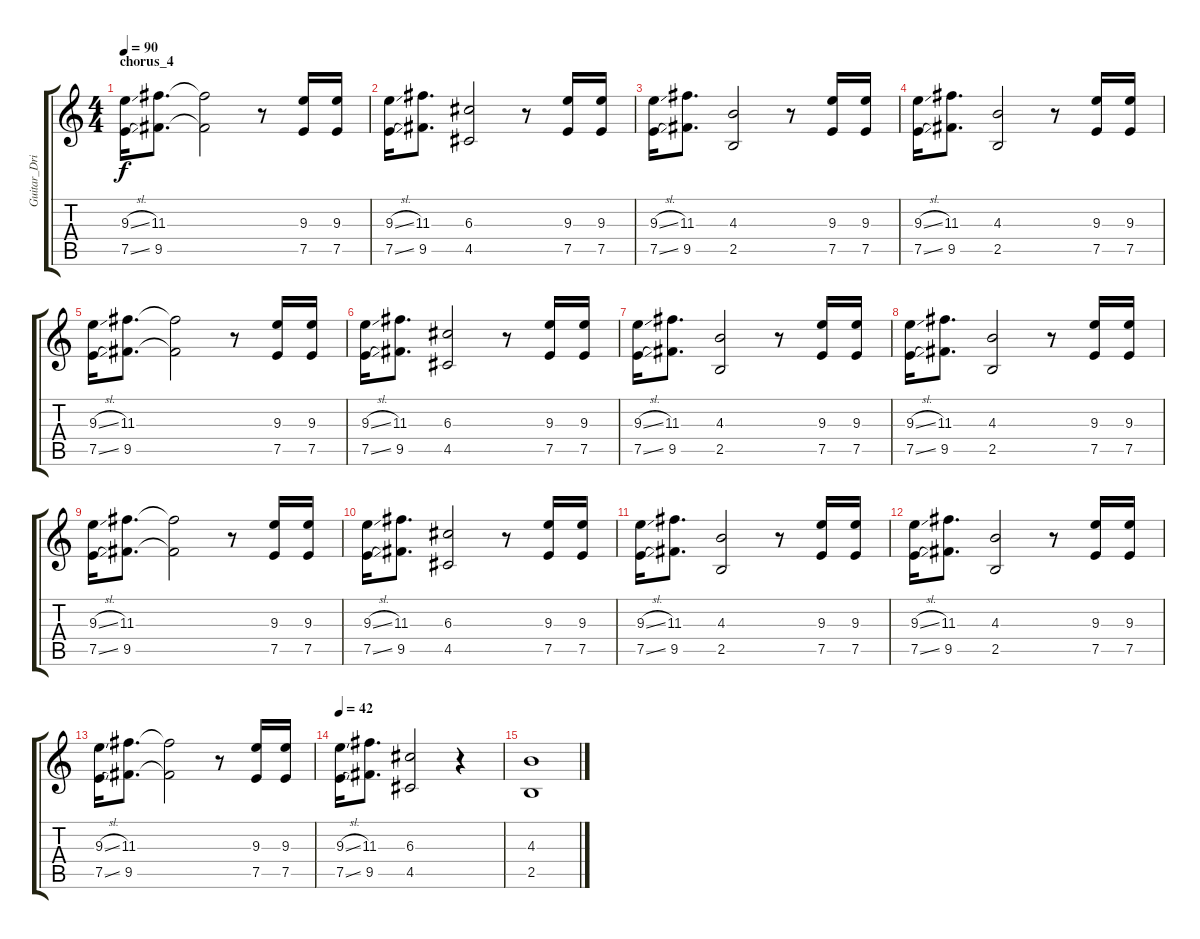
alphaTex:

\track ("Guitar_Drive" "Guitar_Dri") {instrument overdrivenguitar}
\staff {score tabs}
\tuning (E4 B3 G3 D3 A2 E2) {hide}
\ts (4 4)
\section ("" "chorus_4")
\tempo 90
\clef g2
\ks c
(9.3{sl} 7.5{sl}).16{dy f} (11.3 9.5).8{d} (11.3{t} 9.5{t}).2 r.8 (9.3 7.5).16 (9.3 7.5).16 |
(9.3{sl} 7.5{sl}).16 (11.3 9.5).8{d} (6.3 4.5).2 r.8 (9.3 7.5).16 (9.3 7.5).16 |
(9.3{sl} 7.5{sl}).16 (11.3 9.5).8{d} (4.3 2.5).2 r.8 (9.3 7.5).16 (9.3 7.5).16 |
(9.3{sl} 7.5{sl}).16 (11.3 9.5).8{d} (4.3 2.5).2 r.8 (9.3 7.5).16 (9.3 7.5).16 |
(9.3{sl} 7.5{sl}).16 (11.3 9.5).8{d} (11.3{t} 9.5{t}).2 r.8 (9.3 7.5).16 (9.3 7.5).16 |
(9.3{sl} 7.5{sl}).16 (11.3 9.5).8{d} (6.3 4.5).2 r.8 (9.3 7.5).16 (9.3 7.5).16 |
(9.3{sl} 7.5{sl}).16 (11.3 9.5).8{d} (4.3 2.5).2 r.8 (9.3 7.5).16 (9.3 7.5).16 |
(9.3{sl} 7.5{sl}).16 (11.3 9.5).8{d} (4.3 2.5).2 r.8 (9.3 7.5).16 (9.3 7.5).16 |
(9.3{sl} 7.5{sl}).16 (11.3 9.5).8{d} (11.3{t} 9.5{t}).2 r.8 (9.3 7.5).16 (9.3 7.5).16 |
(9.3{sl} 7.5{sl}).16 (11.3 9.5).8{d} (6.3 4.5).2 r.8 (9.3 7.5).16 (9.3 7.5).16 |
(9.3{sl} 7.5{sl}).16 (11.3 9.5).8{d} (4.3 2.5).2 r.8 (9.3 7.5).16 (9.3 7.5).16 |
(9.3{sl} 7.5{sl}).16 (11.3 9.5).8{d} (4.3 2.5).2 r.8 (9.3 7.5).16 (9.3 7.5).16 |
(9.3{sl} 7.5{sl}).16 (11.3 9.5).8{d} (11.3{t} 9.5{t}).2 r.8 (9.3 7.5).16 (9.3 7.5).16 |
\tempo 42
(9.3{sl} 7.5{sl}).16 (11.3 9.5).8{d} (6.3 4.5).2 r.4 |
(4.3 2.5).1
